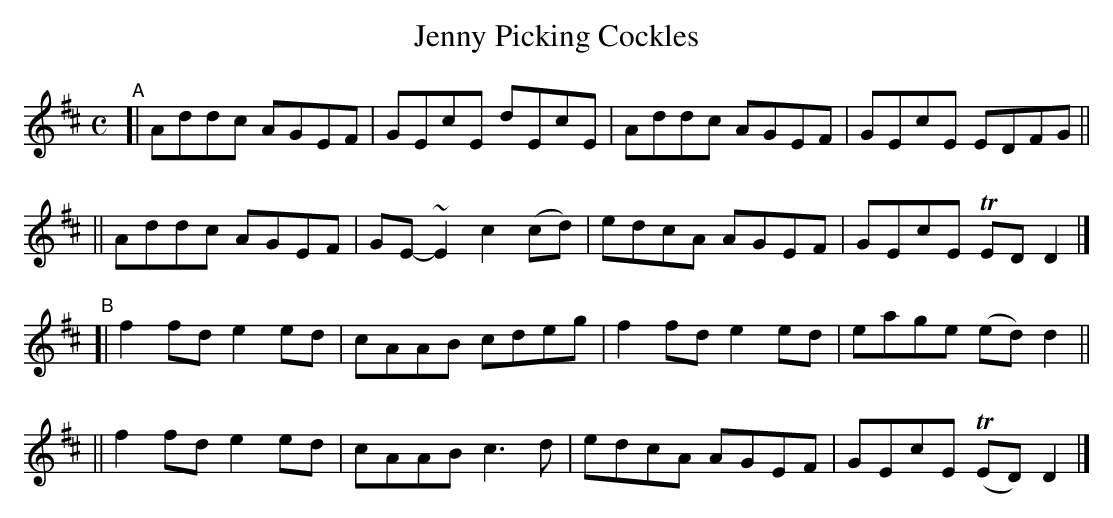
X:1
T: Jenny Picking Cockles
M: C
L: 1/8
K: D
"^A"\
[| Addc AGEF | GEcE dEcE | Addc AGEF | GEcE EDFG ||
|| Addc AGEF | GE-~E2 c2(cd) | edcA AGEF | GEcE TEDD2 |]
"^B"\
[| f2fd e2ed | cAAB cdeg | f2fd e2ed | eage (ed)d2 ||
|| f2fd e2ed | cAAB c3d | edcA AGEF | GEcE (TED)D2 |]
